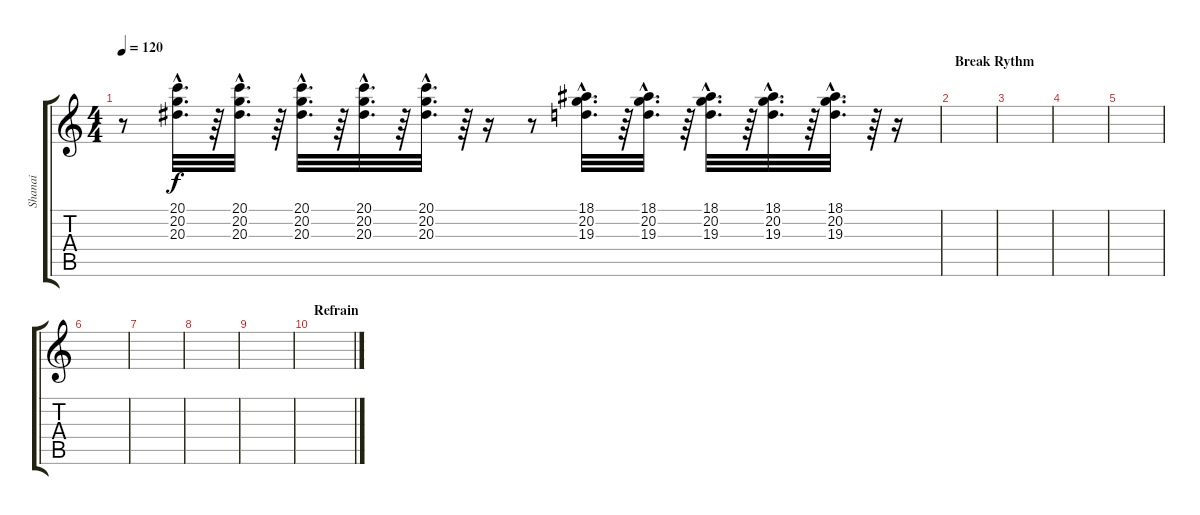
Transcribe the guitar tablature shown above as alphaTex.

\track ("Shanai" "Shanai") {instrument shanai}
\staff {score tabs}
\tuning (E4 B3 G3 D3 A2 E2) {hide}
\ts (4 4)
\tempo 120
\clef g2
\ks c
r.8{dy f} (20.1{hac} 20.2{hac} 20.3{hac}).32{d} r.64 (20.1{hac} 20.2{hac} 20.3{hac}).32{d} r.64 (20.1{hac} 20.2{hac} 20.3{hac}).32{d} r.64 (20.1{hac} 20.2{hac} 20.3{hac}).32{d} r.64 (20.1{hac} 20.2{hac} 20.3{hac}).32{d} r.64 r.16 r.8 (18.1{hac} 20.2{hac} 19.3{hac}).32{d} r.64 (18.1{hac} 20.2{hac} 19.3{hac}).32{d} r.64 (18.1{hac} 20.2{hac} 19.3{hac}).32{d} r.64 (18.1{hac} 20.2{hac} 19.3{hac}).32{d} r.64 (18.1{hac} 20.2{hac} 19.3{hac}).32{d} r.64 r.16 |
\section ("" "Break Rythm")
|
|
|
|
|
|
|
|
\section ("" "Refrain")
